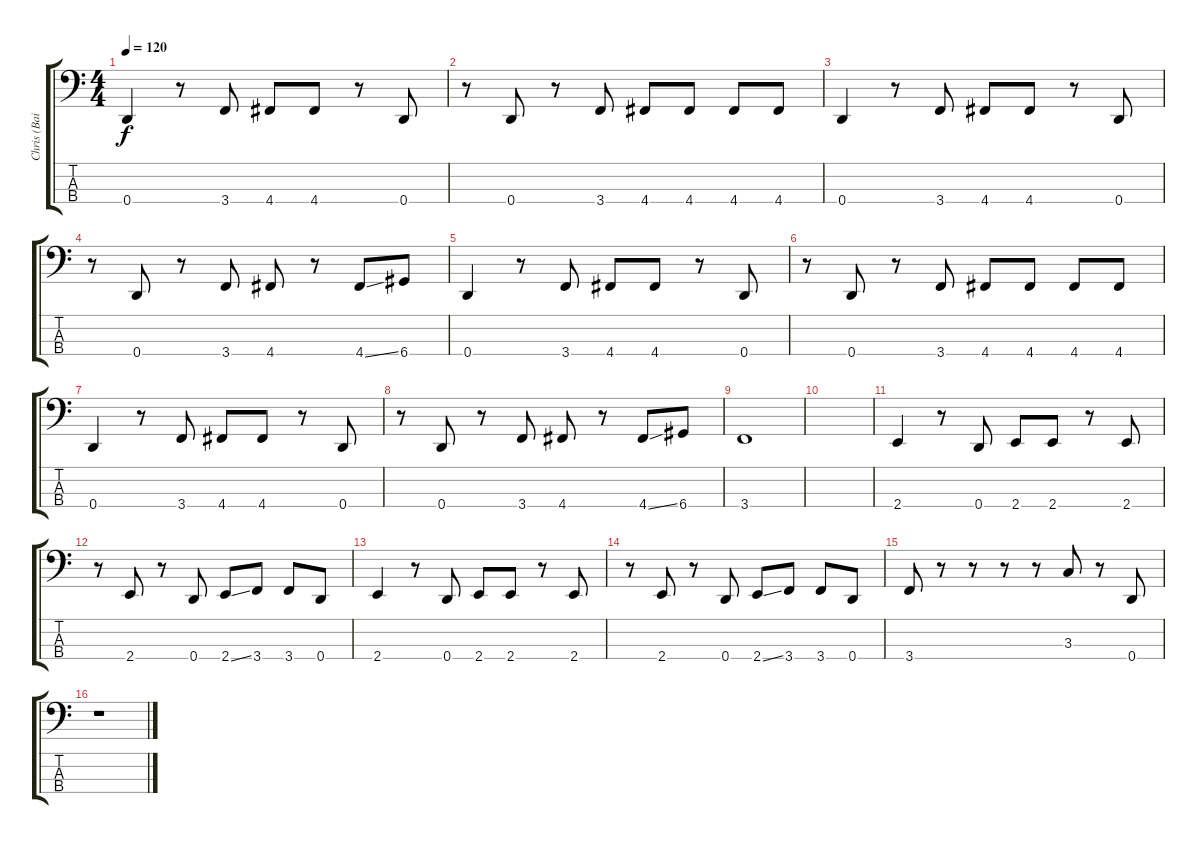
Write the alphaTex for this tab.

\track ("Chris (Baixo)" "Chris (Bai") {instrument electricbasspick}
\staff {score tabs}
\tuning (G2 D2 A1 D1) {hide}
\ts (4 4)
\tempo 120
\clef f4
\ks c
0.4.4{dy f} r.8 3.4.8 4.4.8 4.4.8 r.8 0.4.8 |
r.8 0.4.8 r.8 3.4.8 4.4.8 4.4.8 4.4.8 4.4.8 |
0.4.4 r.8 3.4.8 4.4.8 4.4.8 r.8 0.4.8 |
r.8 0.4.8 r.8 3.4.8 4.4.8 r.8 4.4{ss}.8 6.4.8 |
0.4.4 r.8 3.4.8 4.4.8 4.4.8 r.8 0.4.8 |
r.8 0.4.8 r.8 3.4.8 4.4.8 4.4.8 4.4.8 4.4.8 |
0.4.4 r.8 3.4.8 4.4.8 4.4.8 r.8 0.4.8 |
r.8 0.4.8 r.8 3.4.8 4.4.8 r.8 4.4{ss}.8 6.4.8 |
3.4.1 |
|
2.4.4 r.8 0.4.8 2.4.8 2.4.8 r.8 2.4.8 |
r.8 2.4.8 r.8 0.4.8 2.4{ss}.8 3.4.8 3.4.8 0.4.8 |
2.4.4 r.8 0.4.8 2.4.8 2.4.8 r.8 2.4.8 |
r.8 2.4.8 r.8 0.4.8 2.4{ss}.8 3.4.8 3.4.8 0.4.8 |
3.4.8 r.8 r.8 r.8 r.8 3.3.8 r.8 0.4.8 |
r.1
